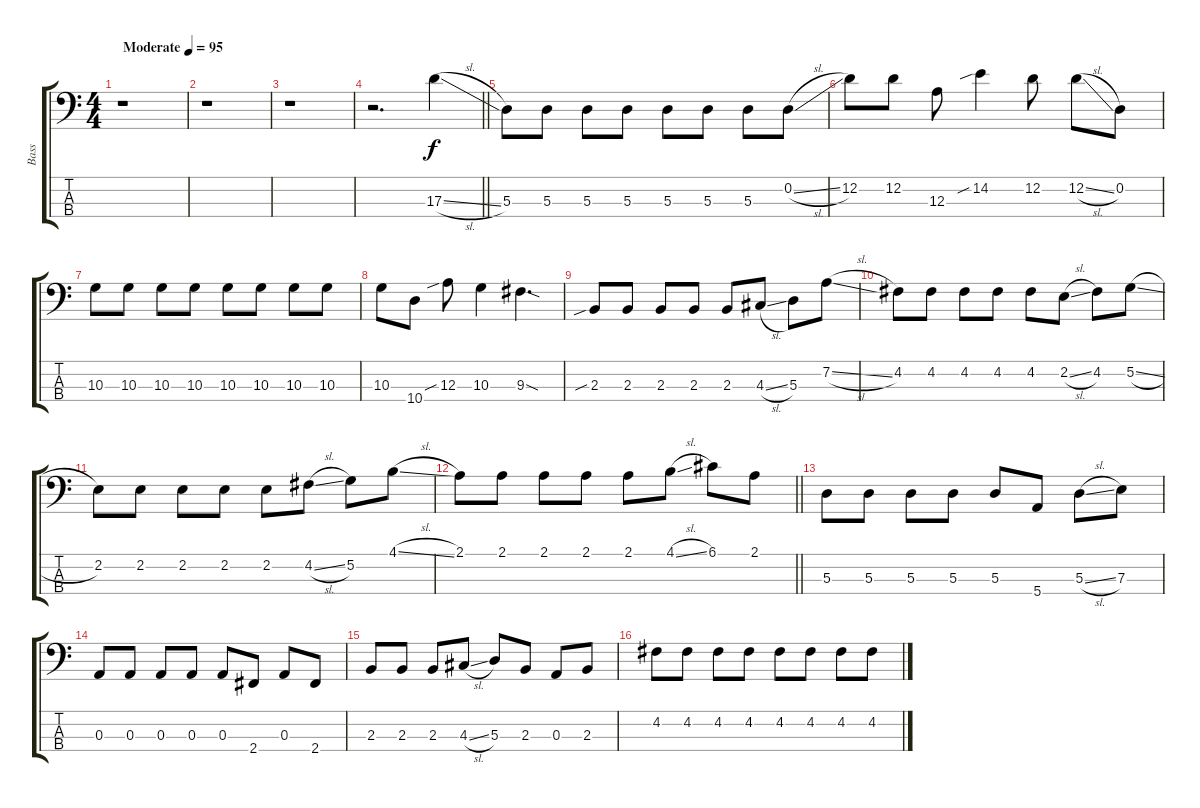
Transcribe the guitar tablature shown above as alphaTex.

\track ("Bass" "Bass") {instrument electricbassfinger}
\staff {score tabs}
\tuning (G2 D2 A1 E1) {hide}
\ts (4 4)
\tempo (95 "Moderate")
\clef f4
\ks c
r.1{dy f instrument electricbassfinger} |
r.1 |
r.1 |
\barLineRight lightlight
r.2{d} 17.3{sl}.4 |
5.3.8 5.3.8 5.3.8 5.3.8 5.3.8 5.3.8 5.3.8 0.2{sl}.8 |
12.2.8 12.2.8 12.3.8 14.2{sib}.4 12.2.8 12.2{sl}.8 0.2.8 |
10.3.8 10.3.8 10.3.8 10.3.8 10.3.8 10.3.8 10.3.8 10.3.8 |
10.3.8 10.4.8 12.3{sib}.8 10.3.4 9.3{sod}.4{d} |
2.3{sib}.8 2.3.8 2.3.8 2.3.8 2.3.8 4.3{sl}.8 5.3.8 7.2{sl}.8 |
4.2.8 4.2.8 4.2.8 4.2.8 4.2.8 2.2{sl}.8 4.2.8 5.2{sl}.8 |
2.2.8 2.2.8 2.2.8 2.2.8 2.2.8 4.2{sl}.8 5.2.8 4.1{sl}.8 |
\barLineRight lightlight
2.1.8 2.1.8 2.1.8 2.1.8 2.1.8 4.1{sl}.8 6.1.8 2.1.8 |
5.3.8 5.3.8 5.3.8 5.3.8 5.3.8 5.4.8 5.3{sl}.8 7.3.8 |
0.3.8 0.3.8 0.3.8 0.3.8 0.3.8 2.4.8 0.3.8 2.4.8 |
2.3.8 2.3.8 2.3.8 4.3{sl}.8 5.3.8 2.3.8 0.3.8 2.3.8 |
4.2.8 4.2.8 4.2.8 4.2.8 4.2.8 4.2.8 4.2.8 4.2.8
